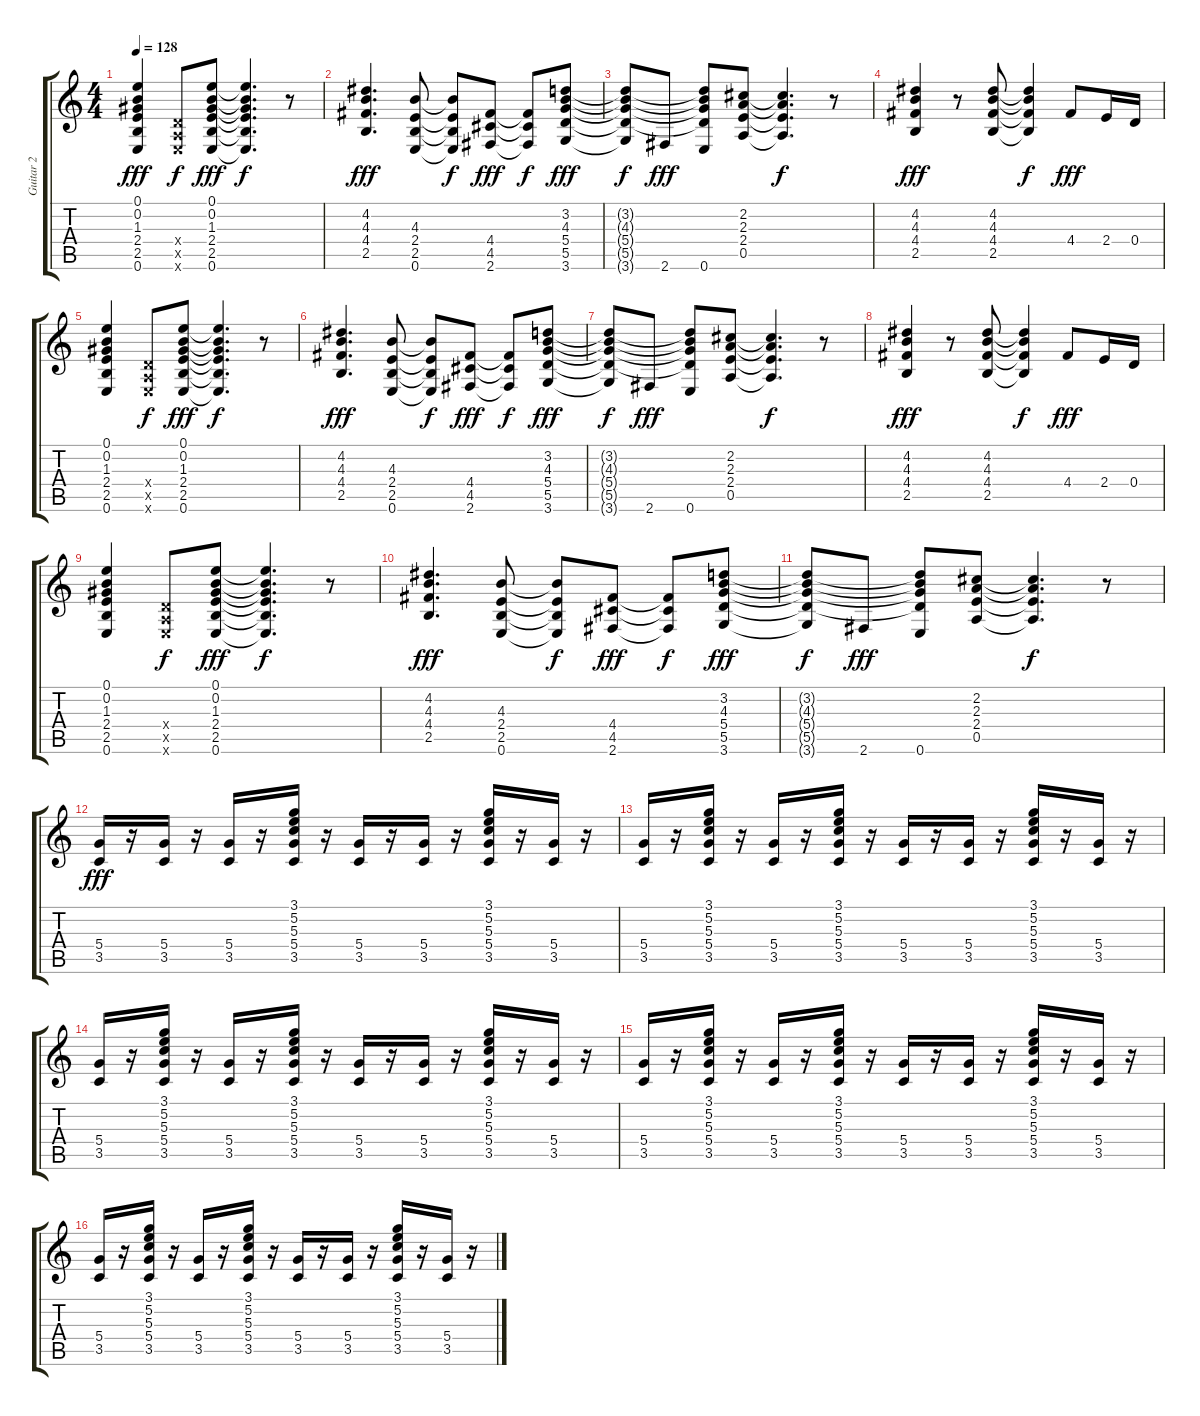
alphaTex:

\track ("Guitar 2" "Guitar 2") {instrument overdrivenguitar}
\staff {score tabs}
\tuning (E4 B3 G3 D3 A2 E2) {hide}
\ts (4 4)
\tempo 128
\clef g2
\ks c
(0.1 0.2 1.3 2.4 2.5 0.6).4{dy fff} (0.4{x} 0.5{x} 0.6{x}).8{dy f} (0.1 0.2 1.3 2.4 2.5 0.6).8{dy fff} (0.1{t} 0.2{t} 1.3{t} 2.4{t} 2.5{t} 0.6{t}).4{d dy f} r.8 |
(4.2 4.3 4.4 2.5).4{d dy fff} (4.3 2.4 2.5 0.6).8 (4.3{t} 2.4{t} 2.5{t} 0.6{t}).8{dy f} (4.4 4.5 2.6).8{dy fff} (4.4{t} 4.5{t} 2.6{t}).8{dy f} (3.2 4.3 5.4 5.5 3.6).8{dy fff} |
(3.2{t} 4.3{t} 5.4{t} 5.5{t} 3.6{t}).8{dy f} 2.6.8{dy fff} (3.2{t} 4.3{t} 5.4{t} 5.5{t} 0.6).8 (2.2 2.3 2.4 0.5).8 (2.2{t} 2.3{t} 2.4{t} 0.5{t}).4{d dy f} r.8 |
(4.2 4.3 4.4 2.5).4{dy fff} r.8 (4.2 4.3 4.4 2.5).8 (4.2{t} 4.3{t} 4.4{t} 2.5{t}).4{dy f} 4.4.8{dy fff} 2.4.16 0.4.16 |
(0.1 0.2 1.3 2.4 2.5 0.6).4 (0.4{x} 0.5{x} 0.6{x}).8{dy f} (0.1 0.2 1.3 2.4 2.5 0.6).8{dy fff} (0.1{t} 0.2{t} 1.3{t} 2.4{t} 2.5{t} 0.6{t}).4{d dy f} r.8 |
(4.2 4.3 4.4 2.5).4{d dy fff} (4.3 2.4 2.5 0.6).8 (4.3{t} 2.4{t} 2.5{t} 0.6{t}).8{dy f} (4.4 4.5 2.6).8{dy fff} (4.4{t} 4.5{t} 2.6{t}).8{dy f} (3.2 4.3 5.4 5.5 3.6).8{dy fff} |
(3.2{t} 4.3{t} 5.4{t} 5.5{t} 3.6{t}).8{dy f} 2.6.8{dy fff} (3.2{t} 4.3{t} 5.4{t} 5.5{t} 0.6).8 (2.2 2.3 2.4 0.5).8 (2.2{t} 2.3{t} 2.4{t} 0.5{t}).4{d dy f} r.8 |
(4.2 4.3 4.4 2.5).4{dy fff} r.8 (4.2 4.3 4.4 2.5).8 (4.2{t} 4.3{t} 4.4{t} 2.5{t}).4{dy f} 4.4.8{dy fff} 2.4.16 0.4.16 |
(0.1 0.2 1.3 2.4 2.5 0.6).4 (0.4{x} 0.5{x} 0.6{x}).8{dy f} (0.1 0.2 1.3 2.4 2.5 0.6).8{dy fff} (0.1{t} 0.2{t} 1.3{t} 2.4{t} 2.5{t} 0.6{t}).4{d dy f} r.8 |
(4.2 4.3 4.4 2.5).4{d dy fff} (4.3 2.4 2.5 0.6).8 (4.3{t} 2.4{t} 2.5{t} 0.6{t}).8{dy f} (4.4 4.5 2.6).8{dy fff} (4.4{t} 4.5{t} 2.6{t}).8{dy f} (3.2 4.3 5.4 5.5 3.6).8{dy fff} |
(3.2{t} 4.3{t} 5.4{t} 5.5{t} 3.6{t}).8{dy f} 2.6.8{dy fff} (3.2{t} 4.3{t} 5.4{t} 5.5{t} 0.6).8 (2.2 2.3 2.4 0.5).8 (2.2{t} 2.3{t} 2.4{t} 0.5{t}).4{d dy f} r.8 |
(5.4 3.5).16{dy fff volume 10} r.16 (5.4 3.5).16 r.16 (5.4 3.5).16 r.16 (3.1 5.2 5.3 5.4 3.5).16 r.16 (5.4 3.5).16 r.16 (5.4 3.5).16 r.16 (3.1 5.2 5.3 5.4 3.5).16 r.16 (5.4 3.5).16 r.16 |
(5.4 3.5).16 r.16 (3.1 5.2 5.3 5.4 3.5).16 r.16 (5.4 3.5).16 r.16 (3.1 5.2 5.3 5.4 3.5).16 r.16 (5.4 3.5).16 r.16 (5.4 3.5).16 r.16 (3.1 5.2 5.3 5.4 3.5).16 r.16 (5.4 3.5).16 r.16 |
(5.4 3.5).16 r.16 (3.1 5.2 5.3 5.4 3.5).16 r.16 (5.4 3.5).16 r.16 (3.1 5.2 5.3 5.4 3.5).16 r.16 (5.4 3.5).16 r.16 (5.4 3.5).16 r.16 (3.1 5.2 5.3 5.4 3.5).16 r.16 (5.4 3.5).16 r.16 |
(5.4 3.5).16 r.16 (3.1 5.2 5.3 5.4 3.5).16 r.16 (5.4 3.5).16 r.16 (3.1 5.2 5.3 5.4 3.5).16 r.16 (5.4 3.5).16 r.16 (5.4 3.5).16 r.16 (3.1 5.2 5.3 5.4 3.5).16 r.16 (5.4 3.5).16 r.16 |
(5.4 3.5).16 r.16 (3.1 5.2 5.3 5.4 3.5).16 r.16 (5.4 3.5).16 r.16 (3.1 5.2 5.3 5.4 3.5).16 r.16 (5.4 3.5).16 r.16 (5.4 3.5).16 r.16 (3.1 5.2 5.3 5.4 3.5).16 r.16 (5.4 3.5).16 r.16
